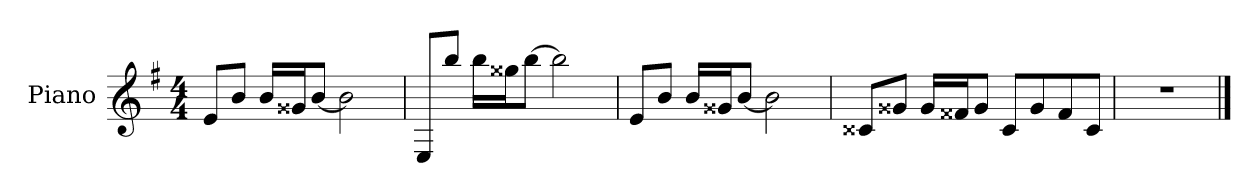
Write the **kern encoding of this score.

**kern
*part1
*staff1
*I"Piano
*I'Pno.
*clefG2
*k[f#]
*M4/4
=1
8e/L
8b/J
16b/LL
16g##X/J
[8b/J
2b\]
=2
8E/L
8bb/J
16bb\LL
16gg##X\J
[8bb\J
2bb\]
=3
8e/L
8b/J
16b/LL
16g##X/J
[8b/J
2b\]
=4
8c##X/L
8g##X/J
16g##/LL
16f##X/J
8g##/J
8c##/L
8g##/
8f##/
8c##/J
=5
1r
==
*-
